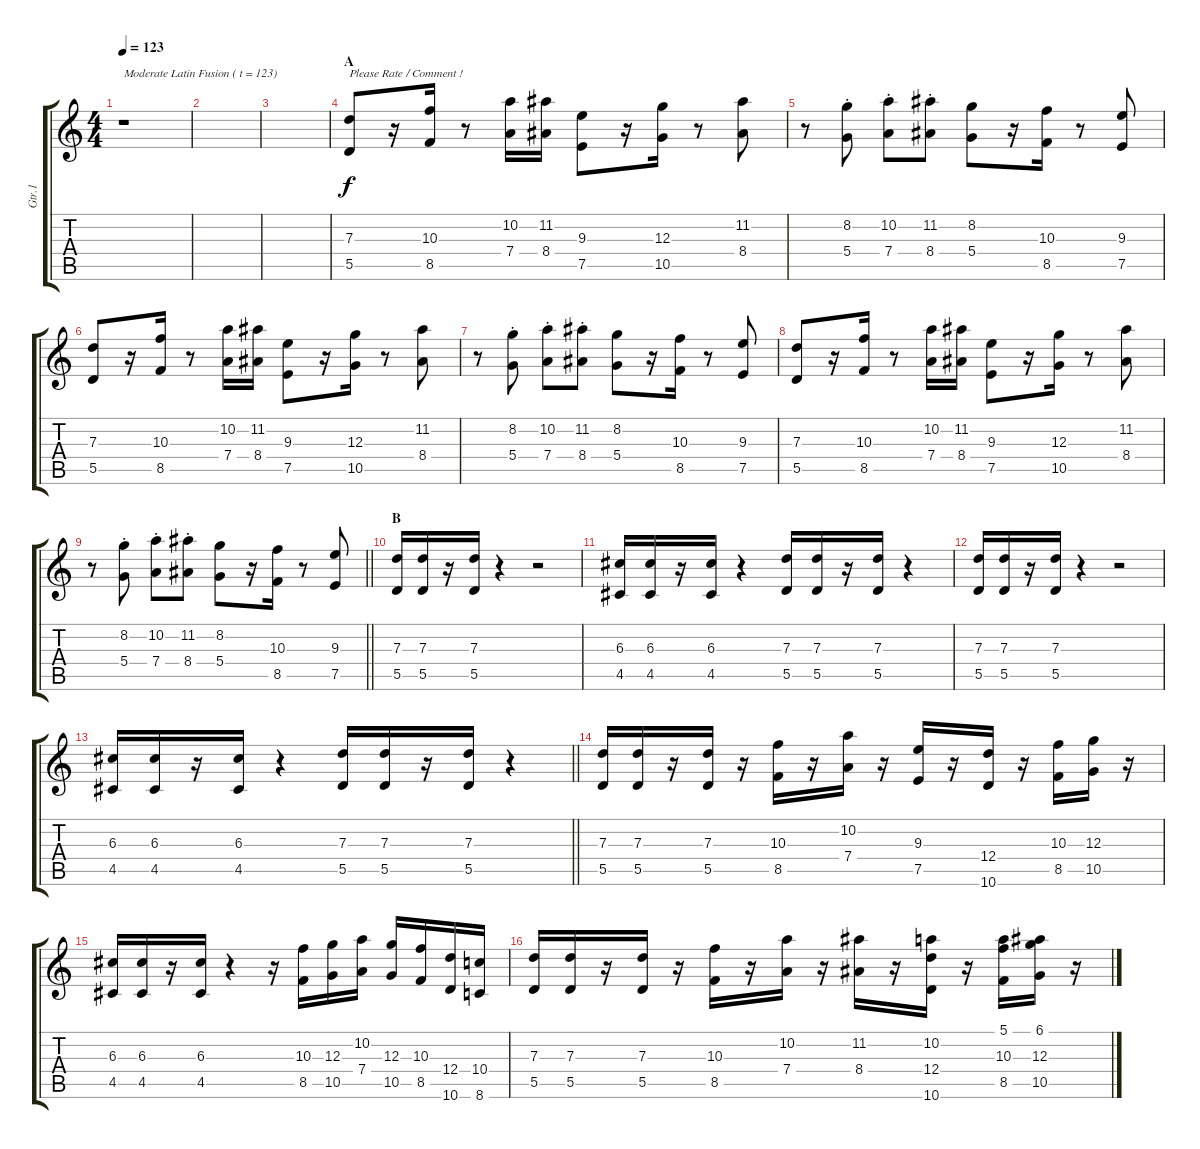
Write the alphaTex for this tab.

\track ("Gtr.1" "Gtr.1") {instrument overdrivenguitar}
\staff {score tabs}
\tuning (E4 B3 G3 D3 A2 E2) {hide}
\ts (4 4)
\tempo 123
\clef g2
\ks c
r.1{txt "Moderate Latin Fusion ( t = 123)" dy f instrument overdrivenguitar} |
|
|
\section ("" "A")
(7.3 5.5).8{txt "Please Rate / Comment !"} r.16 (10.3 8.5).16 r.8 (10.2 7.4).16 (11.2 8.4).16 (9.3 7.5).8 r.16 (12.3 10.5).16 r.8 (11.2 8.4).8 |
r.8 (8.2{st} 5.4{st}).8 (10.2{st} 7.4{st}).8 (11.2{st} 8.4{st}).8 (8.2 5.4).8 r.16 (10.3 8.5).16 r.8 (9.3 7.5).8 |
(7.3 5.5).8 r.16 (10.3 8.5).16 r.8 (10.2 7.4).16 (11.2 8.4).16 (9.3 7.5).8 r.16 (12.3 10.5).16 r.8 (11.2 8.4).8 |
r.8 (8.2{st} 5.4{st}).8 (10.2{st} 7.4{st}).8 (11.2{st} 8.4{st}).8 (8.2 5.4).8 r.16 (10.3 8.5).16 r.8 (9.3 7.5).8 |
(7.3 5.5).8 r.16 (10.3 8.5).16 r.8 (10.2 7.4).16 (11.2 8.4).16 (9.3 7.5).8 r.16 (12.3 10.5).16 r.8 (11.2 8.4).8 |
\barLineRight lightlight
r.8 (8.2{st} 5.4{st}).8 (10.2{st} 7.4{st}).8 (11.2{st} 8.4{st}).8 (8.2 5.4).8 r.16 (10.3 8.5).16 r.8 (9.3 7.5).8 |
\section ("" "B")
(7.3 5.5).16 (7.3 5.5).16 r.16 (7.3 5.5).16 r.4 r.2 |
(6.3 4.5).16 (6.3 4.5).16 r.16 (6.3 4.5).16 r.4 (7.3 5.5).16 (7.3 5.5).16 r.16 (7.3 5.5).16 r.4 |
(7.3 5.5).16 (7.3 5.5).16 r.16 (7.3 5.5).16 r.4 r.2 |
\barLineRight lightlight
(6.3 4.5).16 (6.3 4.5).16 r.16 (6.3 4.5).16 r.4 (7.3 5.5).16 (7.3 5.5).16 r.16 (7.3 5.5).16 r.4 |
(7.3 5.5).16 (7.3 5.5).16 r.16 (7.3 5.5).16 r.16 (10.3 8.5).16 r.16 (10.2 7.4).16 r.16 (9.3 7.5).16 r.16 (12.4 10.6).16 r.16 (10.3 8.5).16 (12.3 10.5).16 r.16 |
(6.3 4.5).16 (6.3 4.5).16 r.16 (6.3 4.5).16 r.4 r.16 (10.3 8.5).16 (12.3 10.5).16 (10.2 7.4).16 (12.3 10.5).16 (10.3 8.5).16 (12.4 10.6).16 (10.4 8.6).16 |
(7.3 5.5).16 (7.3 5.5).16 r.16 (7.3 5.5).16 r.16 (10.3 8.5).16 r.16 (10.2 7.4).16 r.16 (11.2 8.4).16 r.16 (10.2 12.4 10.6).16 r.16 (5.1 10.3 8.5).16 (6.1 12.3 10.5).16 r.16
